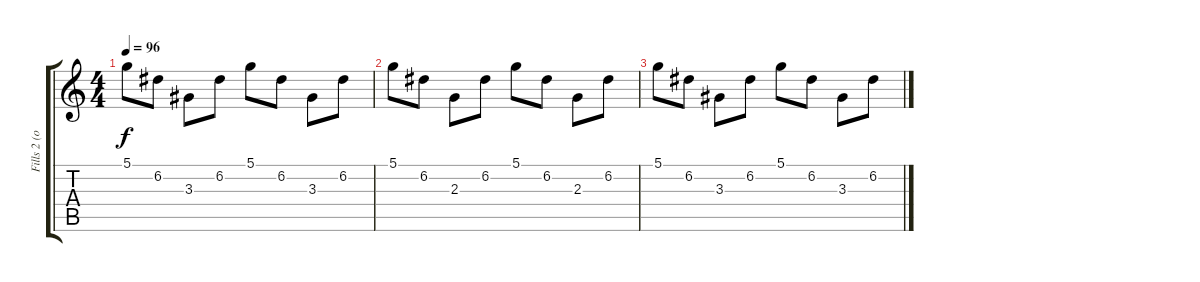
\track ("Fills 2 (outro)" "Fills 2 (o") {instrument acousticguitarsteel}
\staff {score tabs}
\tuning (D4 A3 F3 C3 G2 C2) {hide}
\ts (4 4)
\tempo 96
\clef g2
\ks c
5.1.8{dy f} 6.2.8 3.3.8 6.2.8 5.1.8 6.2.8 3.3.8 6.2.8 |
5.1.8 6.2.8 2.3.8 6.2.8 5.1.8 6.2.8 2.3.8 6.2.8 |
5.1.8 6.2.8 3.3.8 6.2.8 5.1.8 6.2.8 3.3.8 6.2.8
